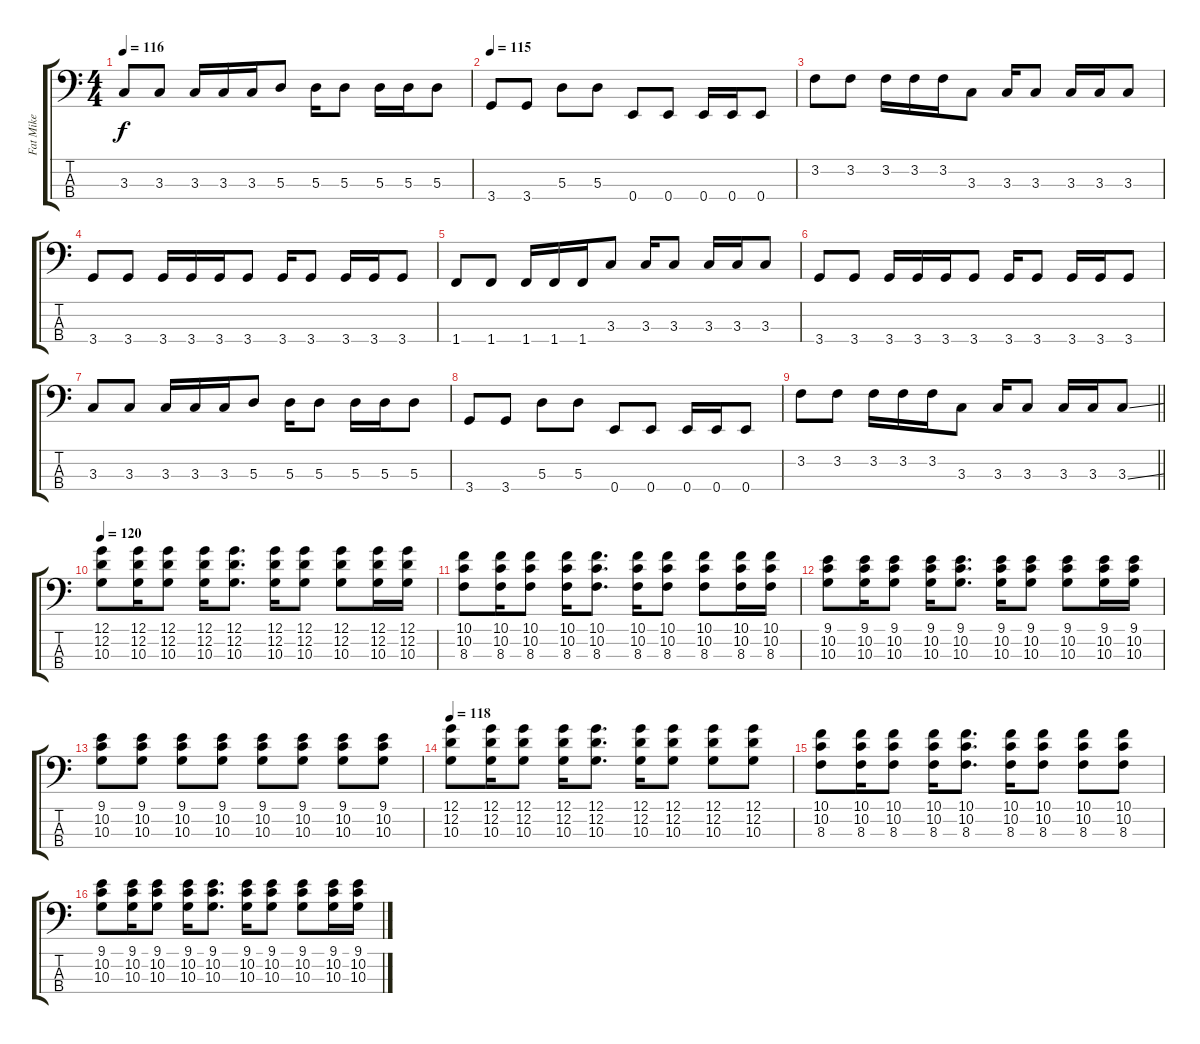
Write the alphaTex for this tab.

\track ("Fat Mike" "Fat Mike") {instrument electricbasspick}
\staff {score tabs}
\tuning (G2 D2 A1 E1) {hide}
\ts (4 4)
\tempo 116
\clef f4
\ks c
3.3.8{dy f} 3.3.8 3.3.16 3.3.16 3.3.16 5.3.8 5.3.16 5.3.8 5.3.16 5.3.16 5.3.8 |
\tempo 115
3.4.8 3.4.8 5.3.8 5.3.8 0.4.8 0.4.8 0.4.16 0.4.16 0.4.8 |
3.2.8 3.2.8 3.2.16 3.2.16 3.2.16 3.3.8 3.3.16 3.3.8 3.3.16 3.3.16 3.3.8 |
3.4.8 3.4.8 3.4.16 3.4.16 3.4.16 3.4.8 3.4.16 3.4.8 3.4.16 3.4.16 3.4.8 |
1.4.8 1.4.8 1.4.16 1.4.16 1.4.16 3.3.8 3.3.16 3.3.8 3.3.16 3.3.16 3.3.8 |
3.4.8 3.4.8 3.4.16 3.4.16 3.4.16 3.4.8 3.4.16 3.4.8 3.4.16 3.4.16 3.4.8 |
3.3.8 3.3.8 3.3.16 3.3.16 3.3.16 5.3.8 5.3.16 5.3.8 5.3.16 5.3.16 5.3.8 |
3.4.8 3.4.8 5.3.8 5.3.8 0.4.8 0.4.8 0.4.16 0.4.16 0.4.8 |
\barLineRight lightlight
3.2.8 3.2.8 3.2.16 3.2.16 3.2.16 3.3.8 3.3.16 3.3.8 3.3.16 3.3.16 3.3{ss}.8 |
\section ("" "")
\tempo 120
(12.1 12.2 10.3).8 (12.1 12.2 10.3).16 (12.1 12.2 10.3).8 (12.1 12.2 10.3).16 (12.1 12.2 10.3).8{d} (12.1 12.2 10.3).16 (12.1 12.2 10.3).8 (12.1 12.2 10.3).8 (12.1 12.2 10.3).16 (12.1 12.2 10.3).16 |
(10.1 10.2 8.3).8 (10.1 10.2 8.3).16 (10.1 10.2 8.3).8 (10.1 10.2 8.3).16 (10.1 10.2 8.3).8{d} (10.1 10.2 8.3).16 (10.1 10.2 8.3).8 (10.1 10.2 8.3).8 (10.1 10.2 8.3).16 (10.1 10.2 8.3).16 |
(9.1 10.2 10.3).8 (9.1 10.2 10.3).16 (9.1 10.2 10.3).8 (9.1 10.2 10.3).16 (9.1 10.2 10.3).8{d} (9.1 10.2 10.3).16 (9.1 10.2 10.3).8 (9.1 10.2 10.3).8 (9.1 10.2 10.3).16 (9.1 10.2 10.3).16 |
(9.1 10.2 10.3).8 (9.1 10.2 10.3).8 (9.1 10.2 10.3).8 (9.1 10.2 10.3).8 (9.1 10.2 10.3).8 (9.1 10.2 10.3).8 (9.1 10.2 10.3).8 (9.1 10.2 10.3).8 |
\tempo 118
(12.1 12.2 10.3).8 (12.1 12.2 10.3).16 (12.1 12.2 10.3).8 (12.1 12.2 10.3).16 (12.1 12.2 10.3).8{d} (12.1 12.2 10.3).16 (12.1 12.2 10.3).8 (12.1 12.2 10.3).8 (12.1 12.2 10.3).8 |
(10.1 10.2 8.3).8 (10.1 10.2 8.3).16 (10.1 10.2 8.3).8 (10.1 10.2 8.3).16 (10.1 10.2 8.3).8{d} (10.1 10.2 8.3).16 (10.1 10.2 8.3).8 (10.1 10.2 8.3).8 (10.1 10.2 8.3).8 |
(9.1 10.2 10.3).8 (9.1 10.2 10.3).16 (9.1 10.2 10.3).8 (9.1 10.2 10.3).16 (9.1 10.2 10.3).8{d} (9.1 10.2 10.3).16 (9.1 10.2 10.3).8 (9.1 10.2 10.3).8 (9.1 10.2 10.3).16 (9.1 10.2 10.3).16
